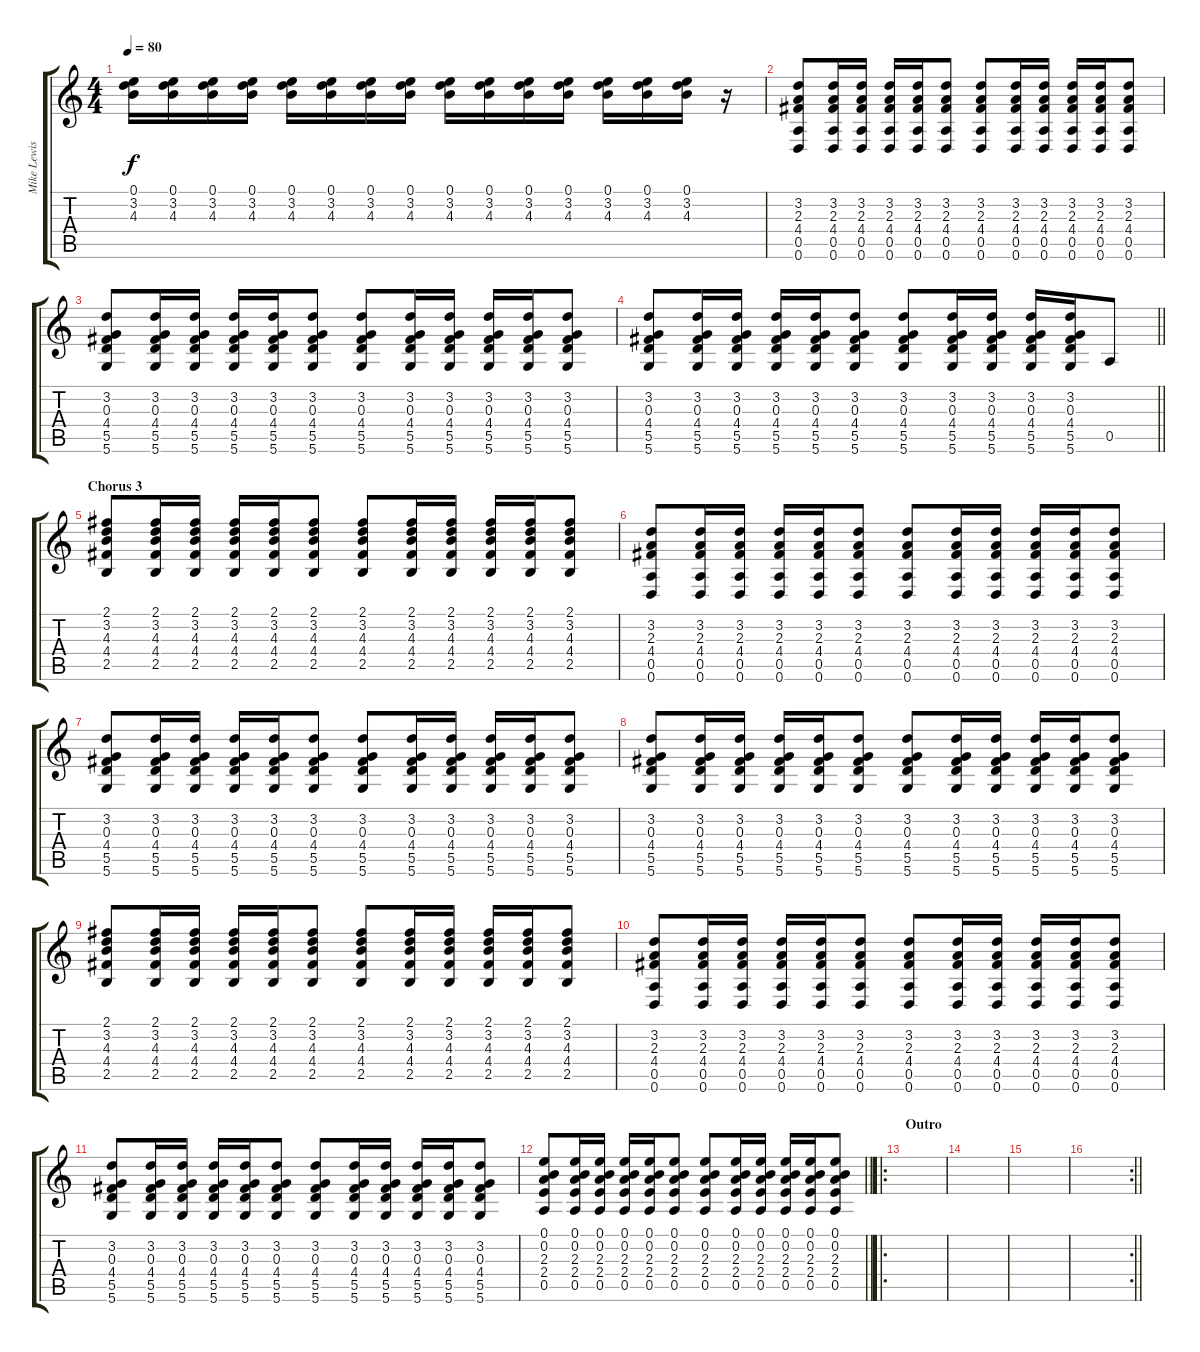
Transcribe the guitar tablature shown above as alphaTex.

\track ("Mike Lewis | Rhythm" "Mike Lewis") {instrument overdrivenguitar}
\staff {score tabs}
\tuning (E4 B3 G3 D3 A2 D2) {hide}
\ts (4 4)
\tempo 80
\clef g2
\ks c
(0.1 3.2 4.3).16{dy f} (0.1 3.2 4.3).16 (0.1 3.2 4.3).16 (0.1 3.2 4.3).16 (0.1 3.2 4.3).16 (0.1 3.2 4.3).16 (0.1 3.2 4.3).16 (0.1 3.2 4.3).16 (0.1 3.2 4.3).16 (0.1 3.2 4.3).16 (0.1 3.2 4.3).16 (0.1 3.2 4.3).16 (0.1 3.2 4.3).16 (0.1 3.2 4.3).16 (0.1 3.2 4.3).16 r.16 |
(3.2 2.3 4.4 0.5 0.6).8 (3.2 2.3 4.4 0.5 0.6).16 (3.2 2.3 4.4 0.5 0.6).16 (3.2 2.3 4.4 0.5 0.6).16 (3.2 2.3 4.4 0.5 0.6).16 (3.2 2.3 4.4 0.5 0.6).8 (3.2 2.3 4.4 0.5 0.6).8 (3.2 2.3 4.4 0.5 0.6).16 (3.2 2.3 4.4 0.5 0.6).16 (3.2 2.3 4.4 0.5 0.6).16 (3.2 2.3 4.4 0.5 0.6).16 (3.2 2.3 4.4 0.5 0.6).8 |
(3.2 0.3 4.4 5.5 5.6).8 (3.2 0.3 4.4 5.5 5.6).16 (3.2 0.3 4.4 5.5 5.6).16 (3.2 0.3 4.4 5.5 5.6).16 (3.2 0.3 4.4 5.5 5.6).16 (3.2 0.3 4.4 5.5 5.6).8 (3.2 0.3 4.4 5.5 5.6).8 (3.2 0.3 4.4 5.5 5.6).16 (3.2 0.3 4.4 5.5 5.6).16 (3.2 0.3 4.4 5.5 5.6).16 (3.2 0.3 4.4 5.5 5.6).16 (3.2 0.3 4.4 5.5 5.6).8 |
\barLineRight lightlight
(3.2 0.3 4.4 5.5 5.6).8 (3.2 0.3 4.4 5.5 5.6).16 (3.2 0.3 4.4 5.5 5.6).16 (3.2 0.3 4.4 5.5 5.6).16 (3.2 0.3 4.4 5.5 5.6).16 (3.2 0.3 4.4 5.5 5.6).8 (3.2 0.3 4.4 5.5 5.6).8 (3.2 0.3 4.4 5.5 5.6).16 (3.2 0.3 4.4 5.5 5.6).16 (3.2 0.3 4.4 5.5 5.6).16 (3.2 0.3 4.4 5.5 5.6).16 0.5.8 |
\section ("" "Chorus 3")
(2.1 3.2 4.3 4.4 2.5).8 (2.1 3.2 4.3 4.4 2.5).16 (2.1 3.2 4.3 4.4 2.5).16 (2.1 3.2 4.3 4.4 2.5).16 (2.1 3.2 4.3 4.4 2.5).16 (2.1 3.2 4.3 4.4 2.5).8 (2.1 3.2 4.3 4.4 2.5).8 (2.1 3.2 4.3 4.4 2.5).16 (2.1 3.2 4.3 4.4 2.5).16 (2.1 3.2 4.3 4.4 2.5).16 (2.1 3.2 4.3 4.4 2.5).16 (2.1 3.2 4.3 4.4 2.5).8 |
(3.2 2.3 4.4 0.5 0.6).8 (3.2 2.3 4.4 0.5 0.6).16 (3.2 2.3 4.4 0.5 0.6).16 (3.2 2.3 4.4 0.5 0.6).16 (3.2 2.3 4.4 0.5 0.6).16 (3.2 2.3 4.4 0.5 0.6).8 (3.2 2.3 4.4 0.5 0.6).8 (3.2 2.3 4.4 0.5 0.6).16 (3.2 2.3 4.4 0.5 0.6).16 (3.2 2.3 4.4 0.5 0.6).16 (3.2 2.3 4.4 0.5 0.6).16 (3.2 2.3 4.4 0.5 0.6).8 |
(3.2 0.3 4.4 5.5 5.6).8 (3.2 0.3 4.4 5.5 5.6).16 (3.2 0.3 4.4 5.5 5.6).16 (3.2 0.3 4.4 5.5 5.6).16 (3.2 0.3 4.4 5.5 5.6).16 (3.2 0.3 4.4 5.5 5.6).8 (3.2 0.3 4.4 5.5 5.6).8 (3.2 0.3 4.4 5.5 5.6).16 (3.2 0.3 4.4 5.5 5.6).16 (3.2 0.3 4.4 5.5 5.6).16 (3.2 0.3 4.4 5.5 5.6).16 (3.2 0.3 4.4 5.5 5.6).8 |
(3.2 0.3 4.4 5.5 5.6).8 (3.2 0.3 4.4 5.5 5.6).16 (3.2 0.3 4.4 5.5 5.6).16 (3.2 0.3 4.4 5.5 5.6).16 (3.2 0.3 4.4 5.5 5.6).16 (3.2 0.3 4.4 5.5 5.6).8 (3.2 0.3 4.4 5.5 5.6).8 (3.2 0.3 4.4 5.5 5.6).16 (3.2 0.3 4.4 5.5 5.6).16 (3.2 0.3 4.4 5.5 5.6).16 (3.2 0.3 4.4 5.5 5.6).16 (3.2 0.3 4.4 5.5 5.6).8 |
(2.1 3.2 4.3 4.4 2.5).8 (2.1 3.2 4.3 4.4 2.5).16 (2.1 3.2 4.3 4.4 2.5).16 (2.1 3.2 4.3 4.4 2.5).16 (2.1 3.2 4.3 4.4 2.5).16 (2.1 3.2 4.3 4.4 2.5).8 (2.1 3.2 4.3 4.4 2.5).8 (2.1 3.2 4.3 4.4 2.5).16 (2.1 3.2 4.3 4.4 2.5).16 (2.1 3.2 4.3 4.4 2.5).16 (2.1 3.2 4.3 4.4 2.5).16 (2.1 3.2 4.3 4.4 2.5).8 |
(3.2 2.3 4.4 0.5 0.6).8 (3.2 2.3 4.4 0.5 0.6).16 (3.2 2.3 4.4 0.5 0.6).16 (3.2 2.3 4.4 0.5 0.6).16 (3.2 2.3 4.4 0.5 0.6).16 (3.2 2.3 4.4 0.5 0.6).8 (3.2 2.3 4.4 0.5 0.6).8 (3.2 2.3 4.4 0.5 0.6).16 (3.2 2.3 4.4 0.5 0.6).16 (3.2 2.3 4.4 0.5 0.6).16 (3.2 2.3 4.4 0.5 0.6).16 (3.2 2.3 4.4 0.5 0.6).8 |
(3.2 0.3 4.4 5.5 5.6).8 (3.2 0.3 4.4 5.5 5.6).16 (3.2 0.3 4.4 5.5 5.6).16 (3.2 0.3 4.4 5.5 5.6).16 (3.2 0.3 4.4 5.5 5.6).16 (3.2 0.3 4.4 5.5 5.6).8 (3.2 0.3 4.4 5.5 5.6).8 (3.2 0.3 4.4 5.5 5.6).16 (3.2 0.3 4.4 5.5 5.6).16 (3.2 0.3 4.4 5.5 5.6).16 (3.2 0.3 4.4 5.5 5.6).16 (3.2 0.3 4.4 5.5 5.6).8 |
\barLineRight lightlight
(0.1 0.2 2.3 2.4 0.5).8 (0.1 0.2 2.3 2.4 0.5).16 (0.1 0.2 2.3 2.4 0.5).16 (0.1 0.2 2.3 2.4 0.5).16 (0.1 0.2 2.3 2.4 0.5).16 (0.1 0.2 2.3 2.4 0.5).8 (0.1 0.2 2.3 2.4 0.5).8 (0.1 0.2 2.3 2.4 0.5).16 (0.1 0.2 2.3 2.4 0.5).16 (0.1 0.2 2.3 2.4 0.5).16 (0.1 0.2 2.3 2.4 0.5).16 (0.1 0.2 2.3 2.4 0.5).8 |
\ro
\section ("" "Outro")
|
|
|
\rc 2
\barLineRight lightlight
